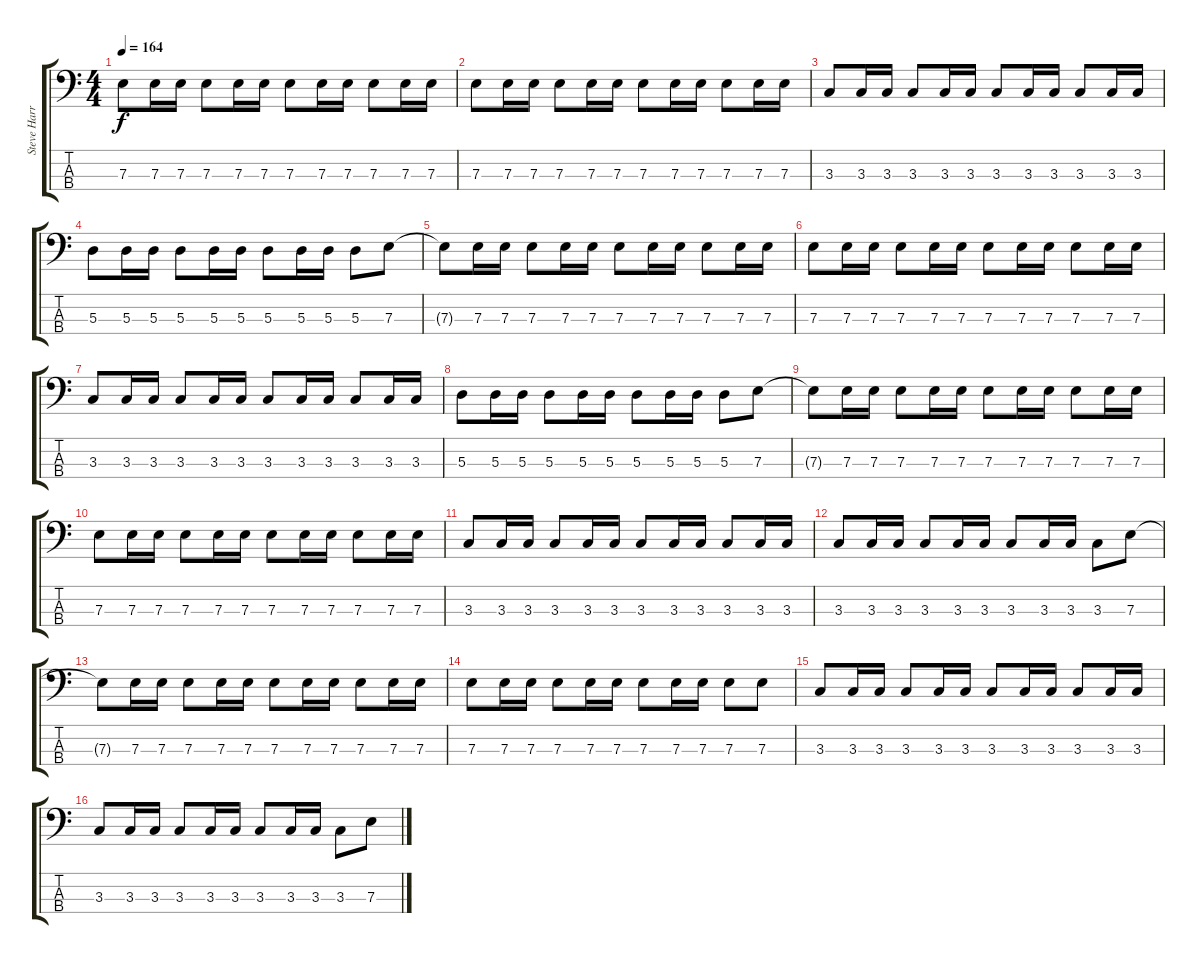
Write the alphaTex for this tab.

\track ("Steve Harris (Bass)" "Steve Harr") {instrument electricbasspick}
\staff {score tabs}
\tuning (G2 D2 A1 E1) {hide}
\ts (4 4)
\tempo 164
\clef f4
\ks c
7.3.8{dy f} 7.3.16 7.3.16 7.3.8 7.3.16 7.3.16 7.3.8 7.3.16 7.3.16 7.3.8 7.3.16 7.3.16 |
7.3.8 7.3.16 7.3.16 7.3.8 7.3.16 7.3.16 7.3.8 7.3.16 7.3.16 7.3.8 7.3.16 7.3.16 |
3.3.8 3.3.16 3.3.16 3.3.8 3.3.16 3.3.16 3.3.8 3.3.16 3.3.16 3.3.8 3.3.16 3.3.16 |
5.3.8 5.3.16 5.3.16 5.3.8 5.3.16 5.3.16 5.3.8 5.3.16 5.3.16 5.3.8 7.3.8 |
7.3{t}.8 7.3.16 7.3.16 7.3.8 7.3.16 7.3.16 7.3.8 7.3.16 7.3.16 7.3.8 7.3.16 7.3.16 |
7.3.8 7.3.16 7.3.16 7.3.8 7.3.16 7.3.16 7.3.8 7.3.16 7.3.16 7.3.8 7.3.16 7.3.16 |
3.3.8 3.3.16 3.3.16 3.3.8 3.3.16 3.3.16 3.3.8 3.3.16 3.3.16 3.3.8 3.3.16 3.3.16 |
5.3.8 5.3.16 5.3.16 5.3.8 5.3.16 5.3.16 5.3.8 5.3.16 5.3.16 5.3.8 7.3.8 |
7.3{t}.8 7.3.16 7.3.16 7.3.8 7.3.16 7.3.16 7.3.8 7.3.16 7.3.16 7.3.8 7.3.16 7.3.16 |
7.3.8 7.3.16 7.3.16 7.3.8 7.3.16 7.3.16 7.3.8 7.3.16 7.3.16 7.3.8 7.3.16 7.3.16 |
3.3.8 3.3.16 3.3.16 3.3.8 3.3.16 3.3.16 3.3.8 3.3.16 3.3.16 3.3.8 3.3.16 3.3.16 |
3.3.8 3.3.16 3.3.16 3.3.8 3.3.16 3.3.16 3.3.8 3.3.16 3.3.16 3.3.8 7.3.8 |
7.3{t}.8 7.3.16 7.3.16 7.3.8 7.3.16 7.3.16 7.3.8 7.3.16 7.3.16 7.3.8 7.3.16 7.3.16 |
7.3.8 7.3.16 7.3.16 7.3.8 7.3.16 7.3.16 7.3.8 7.3.16 7.3.16 7.3.8 7.3.8 |
3.3.8 3.3.16 3.3.16 3.3.8 3.3.16 3.3.16 3.3.8 3.3.16 3.3.16 3.3.8 3.3.16 3.3.16 |
3.3.8 3.3.16 3.3.16 3.3.8 3.3.16 3.3.16 3.3.8 3.3.16 3.3.16 3.3.8 7.3.8
